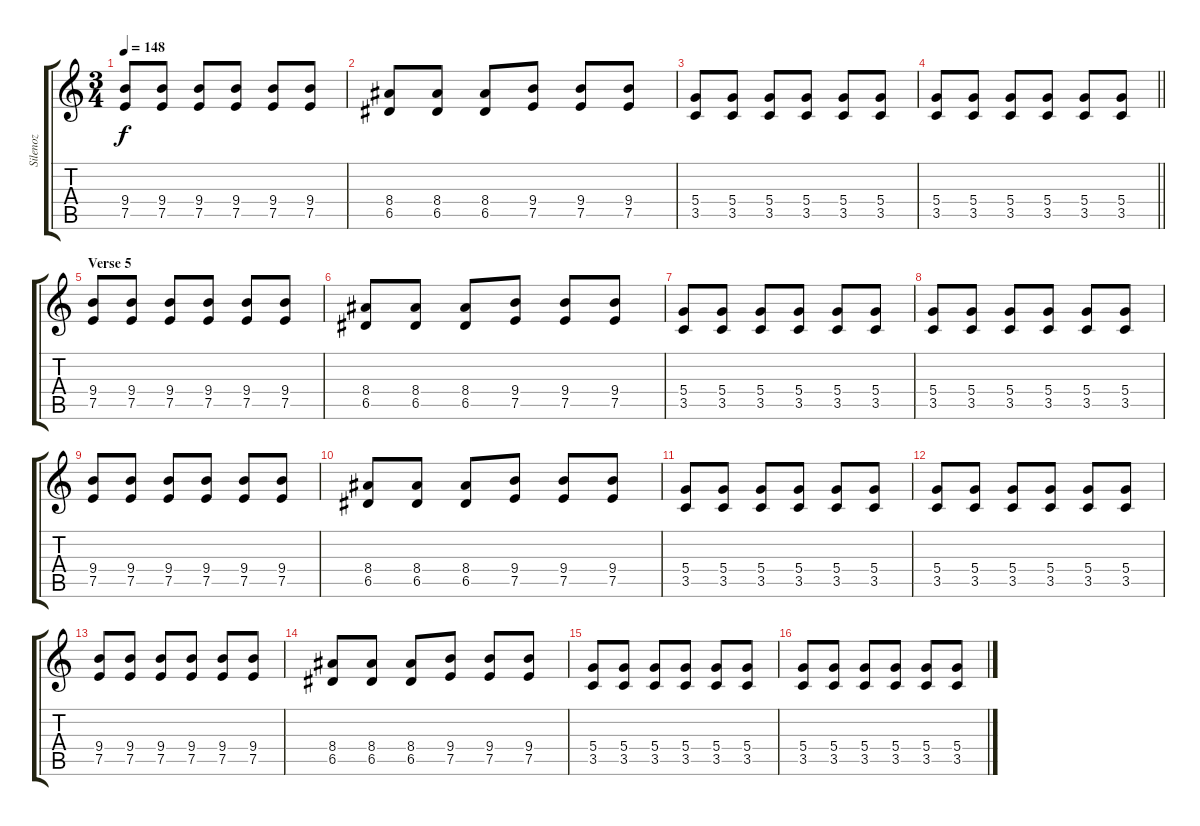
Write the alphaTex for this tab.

\track ("Silenoz" "Silenoz") {instrument distortionguitar}
\staff {score tabs}
\tuning (E4 B3 G3 D3 A2 E2) {hide}
\ts (3 4)
\tempo 148
\clef g2
\ks c
(9.4 7.5).8{dy f} (9.4 7.5).8 (9.4 7.5).8 (9.4 7.5).8 (9.4 7.5).8 (9.4 7.5).8 |
(8.4 6.5).8 (8.4 6.5).8 (8.4 6.5).8 (9.4 7.5).8 (9.4 7.5).8 (9.4 7.5).8 |
(5.4 3.5).8 (5.4 3.5).8 (5.4 3.5).8 (5.4 3.5).8 (5.4 3.5).8 (5.4 3.5).8 |
\barLineRight lightlight
(5.4 3.5).8 (5.4 3.5).8 (5.4 3.5).8 (5.4 3.5).8 (5.4 3.5).8 (5.4 3.5).8 |
\section ("" "Verse 5")
(9.4 7.5).8 (9.4 7.5).8 (9.4 7.5).8 (9.4 7.5).8 (9.4 7.5).8 (9.4 7.5).8 |
(8.4 6.5).8 (8.4 6.5).8 (8.4 6.5).8 (9.4 7.5).8 (9.4 7.5).8 (9.4 7.5).8 |
(5.4 3.5).8 (5.4 3.5).8 (5.4 3.5).8 (5.4 3.5).8 (5.4 3.5).8 (5.4 3.5).8 |
(5.4 3.5).8 (5.4 3.5).8 (5.4 3.5).8 (5.4 3.5).8 (5.4 3.5).8 (5.4 3.5).8 |
(9.4 7.5).8 (9.4 7.5).8 (9.4 7.5).8 (9.4 7.5).8 (9.4 7.5).8 (9.4 7.5).8 |
(8.4 6.5).8 (8.4 6.5).8 (8.4 6.5).8 (9.4 7.5).8 (9.4 7.5).8 (9.4 7.5).8 |
(5.4 3.5).8 (5.4 3.5).8 (5.4 3.5).8 (5.4 3.5).8 (5.4 3.5).8 (5.4 3.5).8 |
(5.4 3.5).8 (5.4 3.5).8 (5.4 3.5).8 (5.4 3.5).8 (5.4 3.5).8 (5.4 3.5).8 |
(9.4 7.5).8 (9.4 7.5).8 (9.4 7.5).8 (9.4 7.5).8 (9.4 7.5).8 (9.4 7.5).8 |
(8.4 6.5).8 (8.4 6.5).8 (8.4 6.5).8 (9.4 7.5).8 (9.4 7.5).8 (9.4 7.5).8 |
(5.4 3.5).8 (5.4 3.5).8 (5.4 3.5).8 (5.4 3.5).8 (5.4 3.5).8 (5.4 3.5).8 |
(5.4 3.5).8 (5.4 3.5).8 (5.4 3.5).8 (5.4 3.5).8 (5.4 3.5).8 (5.4 3.5).8
